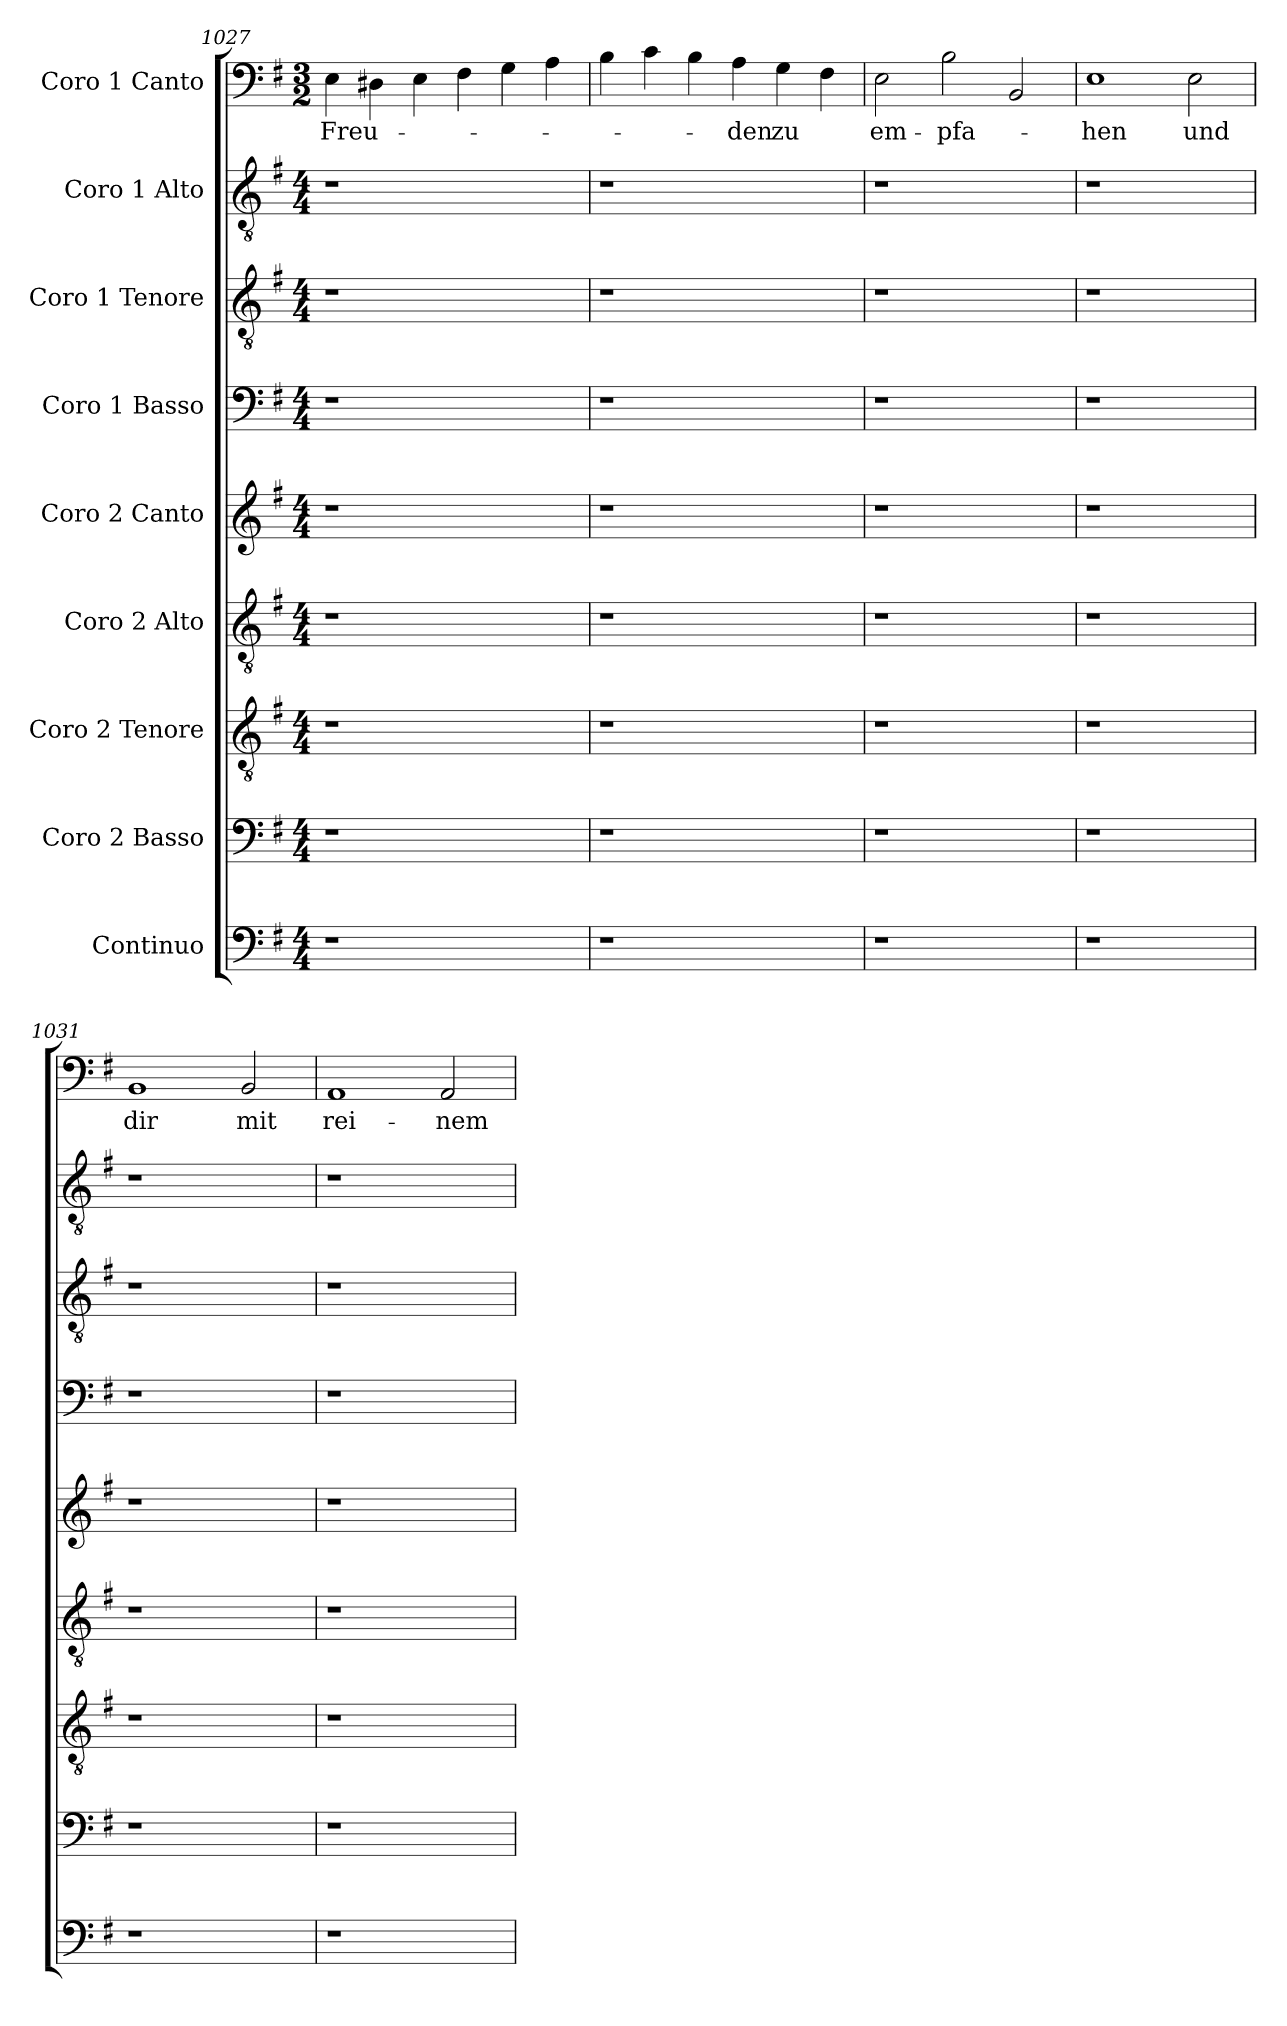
**kern	**kern	**kern	**kern	**kern	**kern	**kern	**kern	**kern	**text
*part9	*part8	*part7	*part6	*part5	*part4	*part3	*part2	*part1	*part1
*staff9	*staff8	*staff7	*staff6	*staff5	*staff4	*staff3	*staff2	*staff1	*staff1
*I"Continuo	*I"Coro 2  Basso	*I"Coro 2  Tenore	*I"Coro 2  Alto	*I"Coro 2  Canto	*I"Coro 1  Basso	*I"Coro 1  Tenore	*I"Coro 1  Alto	*I"Coro 1  Canto	*
*clefF4	*clefF4	*clefGv2	*clefGv2	*clefG2	*clefF4	*clefGv2	*clefGv2	*clefF4	*
*k[f#]	*k[f#]	*k[f#]	*k[f#]	*k[f#]	*k[f#]	*k[f#]	*k[f#]	*k[f#]	*
*G:	*G:	*G:	*G:	*G:	*G:	*G:	*G:	*G:	*
*M4/4	*M4/4	*M4/4	*M4/4	*M4/4	*M4/4	*M4/4	*M4/4	*M3/2	*
=1027	=1027	=1027	=1027	=1027	=1027	=1027	=1027	=1027	=1027
!	!	!	!	!	!	!	!	!	!LO:LY:b:cj
1r	1r	1r	1r	1r	1r	1r	1r	4E\	Freu-
.	.	.	.	.	.	.	.	4D#X\	.
.	.	.	.	.	.	.	.	4E\	.
.	.	.	.	.	.	.	.	4F#\	.
2ryy	2ryy	2ryy	2ryy	2ryy	2ryy	2ryy	2ryy	4G\	.
.	.	.	.	.	.	.	.	4A\	.
!!LO:LB:g=z
=1028	=1028	=1028	=1028	=1028	=1028	=1028	=1028	=1028	=1028
1r	1r	1r	1r	1r	1r	1r	1r	4B\	.
.	.	.	.	.	.	.	.	4c\	.
.	.	.	.	.	.	.	.	4B\	.
!	!	!	!	!	!	!	!	!	!LO:LY:b:cj
.	.	.	.	.	.	.	.	4A\	-den
!	!	!	!	!	!	!	!	!	!LO:LY:b:cj
2ryy	2ryy	2ryy	2ryy	2ryy	2ryy	2ryy	2ryy	4G\	zu
.	.	.	.	.	.	.	.	4F#\	.
=1029	=1029	=1029	=1029	=1029	=1029	=1029	=1029	=1029	=1029
!	!	!	!	!	!	!	!	!	!LO:LY:b:cj
1r	1r	1r	1r	1r	1r	1r	1r	2E\	em-
!	!	!	!	!	!	!	!	!	!LO:LY:b:cj
.	.	.	.	.	.	.	.	2B\	-pfa-
2ryy	2ryy	2ryy	2ryy	2ryy	2ryy	2ryy	2ryy	2BB/	.
=1030	=1030	=1030	=1030	=1030	=1030	=1030	=1030	=1030	=1030
!	!	!	!	!	!	!	!	!	!LO:LY:b:cj
1r	1r	1r	1r	1r	1r	1r	1r	1E	-hen
!	!	!	!	!	!	!	!	!	!LO:LY:b:cj
2ryy	2ryy	2ryy	2ryy	2ryy	2ryy	2ryy	2ryy	2E\	und
=1031	=1031	=1031	=1031	=1031	=1031	=1031	=1031	=1031	=1031
!	!	!	!	!	!	!	!	!	!LO:LY:b:cj
1r	1r	1r	1r	1r	1r	1r	1r	1BB	dir
!	!	!	!	!	!	!	!	!	!LO:LY:b:cj
2ryy	2ryy	2ryy	2ryy	2ryy	2ryy	2ryy	2ryy	2BB/	mit
=1032	=1032	=1032	=1032	=1032	=1032	=1032	=1032	=1032	=1032
!	!	!	!	!	!	!	!	!	!LO:LY:b:cj
1r	1r	1r	1r	1r	1r	1r	1r	1AA	rei-
!	!	!	!	!	!	!	!	!	!LO:LY:b:cj
2ryy	2ryy	2ryy	2ryy	2ryy	2ryy	2ryy	2ryy	2AA/	-nem
=	=	=	=	=	=	=	=	=	=
*-	*-	*-	*-	*-	*-	*-	*-	*-	*-
